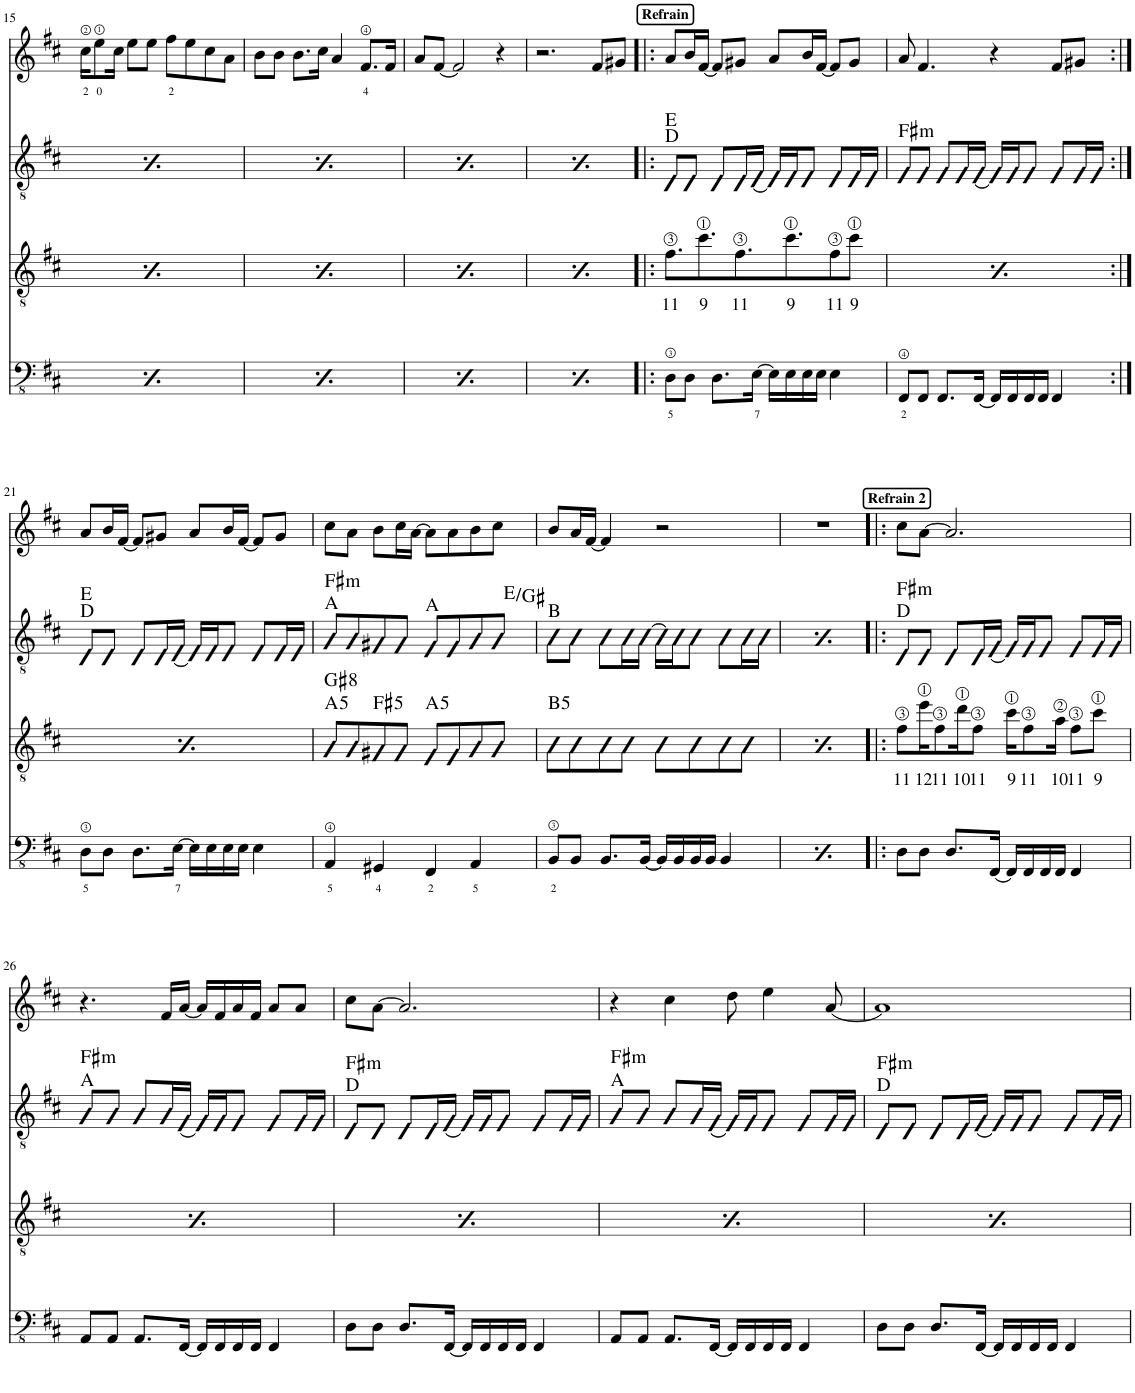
**kern	**text	**kern	**text	**kern	**harte	**kern	**text
*part4	*part4	*part3	*part3	*part2	*part2	*part1	*part1
*staff4	*staff4	*staff3	*staff3	*staff2	*	*staff1	*staff1
*I"Bass Guitar	*	*I"Guitar	*	*I"Guitar	*	*I"Voice	*
!!LO:PB:g=z
*clefFv4	*	*clefGv2	*	*clefGv2	*	*clefG2	*
*k[f#c#]	*	*k[f#c#]	*	*k[f#c#]	*	*k[f#c#]	*
*M4/4	*	*M4/4	*	*M4/4	*	*M4/4	*
=15	=15	=15	=15	=15	=15	=15	=15
!	!LO:LY:b	!	!	!	!	!	!LO:LY:b
8EE\L	7	8E/L	.	8E/L	E:maj B:maj	16cc#\KL	2
!	!	!	!	!	!	!	!LO:LY:b
.	.	.	.	.	.	8ee\	0
8EE\J	.	8E/	.	8E/J	.	.	.
.	.	.	.	.	.	16cc#\Jk	.
8.EE/L	.	8E'/	.	8E/L	.	8ee\L	.
.	.	8E/J	.	16E/L	.	8ee\J	.
!	!LO:LY:b	!	!	!	!	!	!
[16AAA/Jk	5	.	.	[16B/JJ	.	.	.
!	!	!	!	!	!	!	!LO:LY:b
16AAA/LL]	.	8B\L	.	16B\LL]	.	8ff#\L	2
16AAA/	.	.	.	16B\J	.	.	.
!	!LO:LY:b	!	!	!	!	!	!
16BBB/	7	8B\	.	8B\J	.	8ee\	.
!	!LO:LY:b	!	!	!	!	!	!
16AAA/JJ	5	.	.	.	.	.	.
!	!LO:LY:b	!	!	!	!	!	!
8BBB/L	7	8B'\	.	8B\L	.	8cc#\	.
8BBB/J	.	8B\J	.	16B\L	.	8a\J	.
.	.	.	.	16B\JJ	.	.	.
=16	=16	=16	=16	=16	=16	=16	=16
!	!LO:LY:b	!	!	!	!	!	!
8EE\L	7	8E/L	.	8E/L	E:maj B:maj	8b\L	.
8EE\J	.	8E/	.	8E/J	.	8b\J	.
8.EE/L	.	8E'/	.	8E/L	.	8.b\L	.
.	.	8E/J	.	16E/L	.	.	.
!	!LO:LY:b	!	!	!	!	!	!
[16AAA/Jk	5	.	.	[16B/JJ	.	16cc#\Jk	.
16AAA/LL]	.	8B\L	.	16B\LL]	.	4a/	.
16AAA/	.	.	.	16B\J	.	.	.
!	!LO:LY:b	!	!	!	!	!	!
16BBB/	7	8B\	.	8B\J	.	.	.
!	!LO:LY:b	!	!	!	!	!	!
16AAA/JJ	5	.	.	.	.	.	.
!	!LO:LY:b	!	!	!	!	!	!LO:LY:b
8BBB/L	7	8B'\	.	8B\L	.	8.f#/L	4
8BBB/J	.	8B\J	.	16B\L	.	.	.
.	.	.	.	16B\JJ	.	16f#/Jk	.
=17	=17	=17	=17	=17	=17	=17	=17
!	!LO:LY:b	!	!	!	!	!	!
8EE\L	7	8E/L	.	8E/L	E:maj B:maj	8a/L	.
8EE\J	.	8E/	.	8E/J	.	[8f#/J	.
8.EE/L	.	8E'/	.	8E/L	.	2f#/]	.
.	.	8E/J	.	16E/L	.	.	.
!	!LO:LY:b	!	!	!	!	!	!
[16AAA/Jk	5	.	.	[16B/JJ	.	.	.
16AAA/LL]	.	8B\L	.	16B\LL]	.	.	.
16AAA/	.	.	.	16B\J	.	.	.
!	!LO:LY:b	!	!	!	!	!	!
16BBB/	7	8B\	.	8B\J	.	.	.
!	!LO:LY:b	!	!	!	!	!	!
16AAA/JJ	5	.	.	.	.	.	.
!	!LO:LY:b	!	!	!	!	!	!
8BBB/L	7	8B'\	.	8B\L	.	4r	.
8BBB/J	.	8B\J	.	16B\L	.	.	.
.	.	.	.	16B\JJ	.	.	.
=18	=18	=18	=18	=18	=18	=18	=18
!	!LO:LY:b	!	!	!	!	!	!
8EE\L	7	8E/L	.	8E/L	E:maj B:maj	2.r	.
8EE\J	.	8E/	.	8E/J	.	.	.
8.EE/L	.	8E'/	.	8E/L	.	.	.
.	.	8E/J	.	16E/L	.	.	.
!	!LO:LY:b	!	!	!	!	!	!
[16AAA/Jk	5	.	.	[16B/JJ	.	.	.
16AAA/LL]	.	8B\L	.	16B\LL]	.	.	.
16AAA/	.	.	.	16B\J	.	.	.
!	!LO:LY:b	!	!	!	!	!	!
16BBB/	7	8B\	.	8B\J	.	.	.
!	!LO:LY:b	!	!	!	!	!	!
16AAA/JJ	5	.	.	.	.	.	.
!	!LO:LY:b	!	!	!	!	!	!
8BBB/L	7	8B'\	.	8B\L	.	8f#/L	.
8BBB/J	.	8B\J	.	16B\L	.	8g#X/J	.
.	.	.	.	16B\JJ	.	.	.
=19!|:	=19!|:	=19!|:	=19!|:	=19!|:	=19!|:	=19!|:	=19!|:
!	!	!	!	!	!	!LO:TX:a:B:t=Refrain	!
!	!LO:LY:b	!	!LO:LY:b	!	!	!	!
8DD\L	5	8.f#\L	11	8D/L	D:maj E:maj	8a/L	.
8DD\J	.	.	.	8D/J	.	16b/L	.
!	!	!	!LO:LY:b	!	!	!	!
.	.	8.cc#\	9	.	.	[16f#/JJ	.
8.DD\L	.	.	.	8D/L	.	8f#/L]	.
!	!	!	!LO:LY:b	!	!	!	!
.	.	8.f#\	11	16D/L	.	8g#X/J	.
!	!LO:LY:b	!	!	!	!	!	!
[16EE\Jk	7	.	.	[16E/JJ	.	.	.
16EE\LL]	.	.	.	16E/LL]	.	8a/L	.
!	!	!	!LO:LY:b	!	!	!	!
16EE\	.	8.cc#\	9	16E/J	.	.	.
16EE\	.	.	.	8E/J	.	16b/L	.
16EE\JJ	.	.	.	.	.	[16f#/JJ	.
!	!	!	!LO:LY:b	!	!	!	!
4EE\	.	8f#\	11	8E/L	.	8f#/L]	.
!	!	!	!LO:LY:b	!	!	!	!
.	.	8cc#\J	9	16E/L	.	8g#/J	.
.	.	.	.	16E/JJ	.	.	.
=20	=20	=20	=20	=20	=20	=20	=20
!	!LO:LY:b	!	!LO:LY:b	!	!LO:H:kt=m	!	!
8FFF#/L	2	8.f#\L	11	8F#/L	F#:min	8a/	.
8FFF#/J	.	.	.	8F#/J	.	4.f#/	.
!	!	!	!LO:LY:b	!	!	!	!
.	.	8.cc#\	9	.	.	.	.
8.FFF#/L	.	.	.	8F#/L	.	.	.
!	!	!	!LO:LY:b	!	!	!	!
.	.	8.f#\	11	16F#/L	.	.	.
[16FFF#/Jk	.	.	.	[16F#/JJ	.	.	.
16FFF#/LL]	.	.	.	16F#/LL]	.	4r	.
!	!	!	!LO:LY:b	!	!	!	!
16FFF#/	.	8.cc#\	9	16F#/J	.	.	.
16FFF#/	.	.	.	8F#/J	.	.	.
16FFF#/JJ	.	.	.	.	.	.	.
!	!	!	!LO:LY:b	!	!	!	!
4FFF#/	.	8f#\	11	8F#/L	.	8f#/L	.
!	!	!	!LO:LY:b	!	!	!	!
.	.	8cc#\J	9	16F#/L	.	8g#X/J	.
.	.	.	.	16F#/JJ	.	.	.
!!LO:LB:g=z
=21:|!	=21:|!	=21:|!	=21:|!	=21:|!	=21:|!	=21:|!	=21:|!
!	!LO:LY:b	!	!LO:LY:b	!	!	!	!
8DD\L	5	8.f#\L	11	8D/L	D:maj E:maj	8a/L	.
8DD\J	.	.	.	8D/J	.	16b/L	.
!	!	!	!LO:LY:b	!	!	!	!
.	.	8.cc#\	9	.	.	[16f#/JJ	.
8.DD\L	.	.	.	8D/L	.	8f#/L]	.
!	!	!	!LO:LY:b	!	!	!	!
.	.	8.f#\	11	16D/L	.	8g#X/J	.
!	!LO:LY:b	!	!	!	!	!	!
[16EE\Jk	7	.	.	[16E/JJ	.	.	.
16EE\LL]	.	.	.	16E/LL]	.	8a/L	.
!	!	!	!LO:LY:b	!	!	!	!
16EE\	.	8.cc#\	9	16E/J	.	.	.
16EE\	.	.	.	8E/J	.	16b/L	.
16EE\JJ	.	.	.	.	.	[16f#/JJ	.
!	!	!	!LO:LY:b	!	!	!	!
4EE\	.	8f#\	11	8E/L	.	8f#/L]	.
!	!	!	!LO:LY:b	!	!	!	!
.	.	8cc#\J	9	16E/L	.	8g#/J	.
.	.	.	.	16E/JJ	.	.	.
=22	=22	=22	=22	=22	=22	=22	=22
!	!LO:LY:b	!	!	!	!LO:H:n=2:kt=m	!	!
*	*	*	*	*^	*	*	*
4AAA/	5	8A/L	.	8A/L	2...ryy	A:maj F#:min	8cc#\L	.
.	.	8A/	.	8A/	.	.	8a\J	.
!	!LO:LY:b	!	!	!	!	!	!	!
4GGG#X/	4	8G#X/	.	8G#X/	.	.	8b\L	.
.	.	8G#/J	.	8G#/J	.	.	16cc#\L	.
.	.	.	.	.	.	.	[16a\JJ	.
!	!LO:LY:b	!	!	!	!	!	!	!
4FFF#/	2	8F#/L	.	8F#/L	.	A:maj	8a\L]	.
.	.	8F#/	.	8F#/	.	.	8a\	.
!	!LO:LY:b	!	!	!	!	!	!	!
4AAA/	5	8A/	.	8A/	.	.	8b\	.
.	.	8A/J	.	8A/J	.	.	8cc#\J	.
.	.	.	.	.	16ryy	E:maj/3	.	.
=23	=23	=23	=23	=23	=23	=23	=23	=23
!	!LO:LY:b	!	!	!	!	!	!	!
*	*	*	*	*v	*v	*	*	*
8BBB/L	2	8B\L	.	8B\L	B:maj	8b/L	.
8BBB/J	.	8B\	.	8B\J	.	16a/L	.
.	.	.	.	.	.	[16f#/JJ	.
8.BBB/L	.	8B\	.	8B\L	.	4f#/]	.
.	.	8B\J	.	16B\L	.	.	.
[16BBB/Jk	.	.	.	[16B\JJ	.	.	.
16BBB/LL]	.	8B\L	.	16B\LL]	.	2r	.
16BBB/	.	.	.	16B\J	.	.	.
16BBB/	.	8B\	.	8B\J	.	.	.
16BBB/JJ	.	.	.	.	.	.	.
4BBB/	.	8B\	.	8B\L	.	.	.
.	.	8B\J	.	16B\L	.	.	.
.	.	.	.	16B\JJ	.	.	.
=24	=24	=24	=24	=24	=24	=24	=24
!	!LO:LY:b	!	!	!	!	!	!
8BBB/L	2	8B\L	.	8B\L	B:maj	1r	.
8BBB/J	.	8B\	.	8B\J	.	.	.
8.BBB/L	.	8B\	.	8B\L	.	.	.
.	.	8B\J	.	16B\L	.	.	.
[16BBB/Jk	.	.	.	[16B\JJ	.	.	.
16BBB/LL]	.	8B\L	.	16B\LL]	.	.	.
16BBB/	.	.	.	16B\J	.	.	.
16BBB/	.	8B\	.	8B\J	.	.	.
16BBB/JJ	.	.	.	.	.	.	.
4BBB/	.	8B\	.	8B\L	.	.	.
.	.	8B\J	.	16B\L	.	.	.
.	.	.	.	16B\JJ	.	.	.
=25!|:	=25!|:	=25!|:	=25!|:	=25!|:	=25!|:	=25!|:	=25!|:
!	!	!	!	!	!	!LO:TX:a:B:t=Refrain 2	!
!	!	!	!LO:LY:b	!	!LO:H:n=2:kt=m	!	!
8DD\L	.	8f#\L	11	8D/L	D:maj F#:min	8cc#\L	.
!	!	!	!LO:LY:b	!	!	!	!
8DD\J	.	16ee\K	12	8D/J	.	[8a\J	.
!	!	!	!LO:LY:b	!	!	!	!
.	.	8f#\	11	.	.	.	.
8.DD/L	.	.	.	8D/L	.	2.a/]	.
!	!	!	!LO:LY:b	!	!	!	!
.	.	16dd\K	10	.	.	.	.
!	!	!	!LO:LY:b	!	!	!	!
.	.	8f#\J	11	16D/L	.	.	.
[16FFF#/Jk	.	.	.	[16F#/JJ	.	.	.
!	!	!	!LO:LY:b	!	!	!	!
16FFF#/LL]	.	16cc#\KL	9	16F#/LL]	.	.	.
!	!	!	!LO:LY:b	!	!	!	!
16FFF#/	.	8f#\	11	16F#/J	.	.	.
16FFF#/	.	.	.	8F#/J	.	.	.
!	!	!	!LO:LY:b	!	!	!	!
16FFF#/JJ	.	16a\Jk	10	.	.	.	.
!	!	!	!LO:LY:b	!	!	!	!
4FFF#/	.	8f#\L	11	8F#/L	.	.	.
!	!	!	!LO:LY:b	!	!	!	!
.	.	8cc#\J	9	16F#/L	.	.	.
.	.	.	.	16F#/JJ	.	.	.
!!LO:LB:g=z
=26	=26	=26	=26	=26	=26	=26	=26
!	!	!	!LO:LY:b	!	!LO:H:n=2:kt=m	!	!
8AAA/L	.	8f#\L	11	8A/L	A:maj F#:min	4.r	.
!	!	!	!LO:LY:b	!	!	!	!
8AAA/J	.	16ee\K	12	8A/J	.	.	.
!	!	!	!LO:LY:b	!	!	!	!
.	.	8f#\	11	.	.	.	.
8.AAA/L	.	.	.	8A/L	.	.	.
!	!	!	!LO:LY:b	!	!	!	!
.	.	16dd\K	10	.	.	.	.
!	!	!	!LO:LY:b	!	!	!	!
.	.	8f#\J	11	16A/L	.	16f#/LL	.
[16FFF#/Jk	.	.	.	[16F#/JJ	.	[16a/JJ	.
!	!	!	!LO:LY:b	!	!	!	!
16FFF#/LL]	.	16cc#\KL	9	16F#/LL]	.	16a/LL]	.
!	!	!	!LO:LY:b	!	!	!	!
16FFF#/	.	8f#\	11	16F#/J	.	16f#/	.
16FFF#/	.	.	.	8F#/J	.	16a/	.
!	!	!	!LO:LY:b	!	!	!	!
16FFF#/JJ	.	16a\Jk	10	.	.	16f#/JJ	.
!	!	!	!LO:LY:b	!	!	!	!
4FFF#/	.	8f#\L	11	8F#/L	.	8a/L	.
!	!	!	!LO:LY:b	!	!	!	!
.	.	8cc#\J	9	16F#/L	.	8a/J	.
.	.	.	.	16F#/JJ	.	.	.
=27	=27	=27	=27	=27	=27	=27	=27
!	!	!	!LO:LY:b	!	!LO:H:n=2:kt=m	!	!
8DD\L	.	8f#\L	11	8D/L	D:maj F#:min	8cc#\L	.
!	!	!	!LO:LY:b	!	!	!	!
8DD\J	.	16ee\K	12	8D/J	.	[8a\J	.
!	!	!	!LO:LY:b	!	!	!	!
.	.	8f#\	11	.	.	.	.
8.DD/L	.	.	.	8D/L	.	2.a/]	.
!	!	!	!LO:LY:b	!	!	!	!
.	.	16dd\K	10	.	.	.	.
!	!	!	!LO:LY:b	!	!	!	!
.	.	8f#\J	11	16D/L	.	.	.
[16FFF#/Jk	.	.	.	[16F#/JJ	.	.	.
!	!	!	!LO:LY:b	!	!	!	!
16FFF#/LL]	.	16cc#\KL	9	16F#/LL]	.	.	.
!	!	!	!LO:LY:b	!	!	!	!
16FFF#/	.	8f#\	11	16F#/J	.	.	.
16FFF#/	.	.	.	8F#/J	.	.	.
!	!	!	!LO:LY:b	!	!	!	!
16FFF#/JJ	.	16a\Jk	10	.	.	.	.
!	!	!	!LO:LY:b	!	!	!	!
4FFF#/	.	8f#\L	11	8F#/L	.	.	.
!	!	!	!LO:LY:b	!	!	!	!
.	.	8cc#\J	9	16F#/L	.	.	.
.	.	.	.	16F#/JJ	.	.	.
=28	=28	=28	=28	=28	=28	=28	=28
!	!	!	!LO:LY:b	!	!LO:H:n=2:kt=m	!	!
8AAA/L	.	8f#\L	11	8A/L	A:maj F#:min	4r	.
!	!	!	!LO:LY:b	!	!	!	!
8AAA/J	.	16ee\K	12	8A/J	.	.	.
!	!	!	!LO:LY:b	!	!	!	!
.	.	8f#\	11	.	.	.	.
8.AAA/L	.	.	.	8A/L	.	4cc#\	.
!	!	!	!LO:LY:b	!	!	!	!
.	.	16dd\K	10	.	.	.	.
!	!	!	!LO:LY:b	!	!	!	!
.	.	8f#\J	11	16A/L	.	.	.
[16FFF#/Jk	.	.	.	[16F#/JJ	.	.	.
!	!	!	!LO:LY:b	!	!	!	!
16FFF#/LL]	.	16cc#\KL	9	16F#/LL]	.	8dd\	.
!	!	!	!LO:LY:b	!	!	!	!
16FFF#/	.	8f#\	11	16F#/J	.	.	.
16FFF#/	.	.	.	8F#/J	.	4ee\	.
!	!	!	!LO:LY:b	!	!	!	!
16FFF#/JJ	.	16a\Jk	10	.	.	.	.
!	!	!	!LO:LY:b	!	!	!	!
4FFF#/	.	8f#\L	11	8F#/L	.	.	.
!	!	!	!LO:LY:b	!	!	!	!
.	.	8cc#\J	9	16F#/L	.	[8a/	.
.	.	.	.	16F#/JJ	.	.	.
=29	=29	=29	=29	=29	=29	=29	=29
!	!	!	!LO:LY:b	!	!LO:H:n=2:kt=m	!	!
8DD\L	.	8f#\L	11	8D/L	D:maj F#:min	1a]	.
!	!	!	!LO:LY:b	!	!	!	!
8DD\J	.	16ee\K	12	8D/J	.	.	.
!	!	!	!LO:LY:b	!	!	!	!
.	.	8f#\	11	.	.	.	.
8.DD/L	.	.	.	8D/L	.	.	.
!	!	!	!LO:LY:b	!	!	!	!
.	.	16dd\K	10	.	.	.	.
!	!	!	!LO:LY:b	!	!	!	!
.	.	8f#\J	11	16D/L	.	.	.
[16FFF#/Jk	.	.	.	[16F#/JJ	.	.	.
!	!	!	!LO:LY:b	!	!	!	!
16FFF#/LL]	.	16cc#\KL	9	16F#/LL]	.	.	.
!	!	!	!LO:LY:b	!	!	!	!
16FFF#/	.	8f#\	11	16F#/J	.	.	.
16FFF#/	.	.	.	8F#/J	.	.	.
!	!	!	!LO:LY:b	!	!	!	!
16FFF#/JJ	.	16a\Jk	10	.	.	.	.
!	!	!	!LO:LY:b	!	!	!	!
4FFF#/	.	8f#\L	11	8F#/L	.	.	.
!	!	!	!LO:LY:b	!	!	!	!
.	.	8cc#\J	9	16F#/L	.	.	.
.	.	.	.	16F#/JJ	.	.	.
=	=	=	=	=	=	=	=
*-	*-	*-	*-	*-	*-	*-	*-
